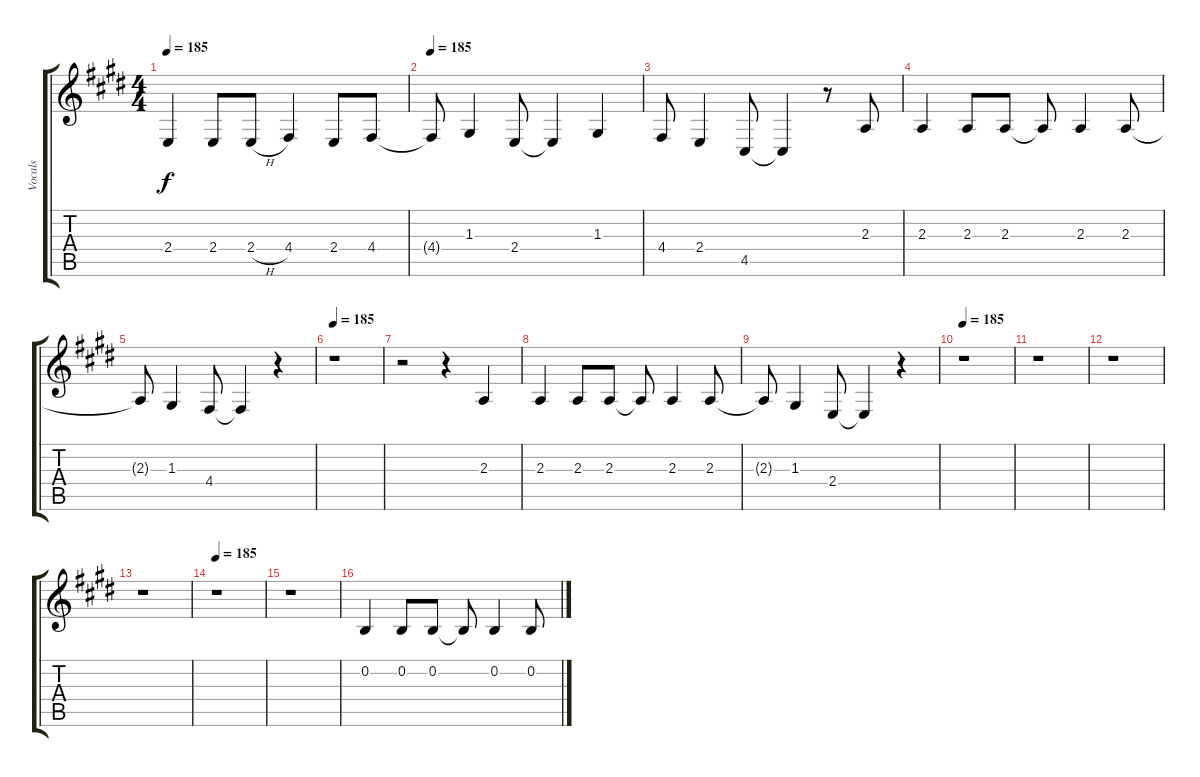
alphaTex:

\track ("Vocals" "Vocals") {instrument altosax}
\staff {score tabs}
\tuning (E4 B3 G3 D3 A2 E2) {hide}
\ts (4 4)
\tempo 185
\clef g2
\ks e
2.4.4{dy f} 2.4.8 2.4{h}.8 4.4.4 2.4.8 4.4.8 |
\tempo 185
4.4{t}.8 1.3.4 2.4.8 2.4{t}.4 1.3.4 |
4.4.8 2.4.4 4.5.8 4.5{t}.4 r.8 2.3.8 |
2.3.4 2.3.8 2.3.8 2.3{t}.8 2.3.4 2.3.8 |
2.3{t}.8 1.3.4 4.4.8 4.4{t}.4 r.4 |
\tempo 185
r.1 |
r.2 r.4 2.3.4 |
2.3.4 2.3.8 2.3.8 2.3{t}.8 2.3.4 2.3.8 |
2.3{t}.8 1.3.4 2.4.8 2.4{t}.4 r.4 |
\tempo 185
r.1 |
r.1 |
r.1 |
r.1 |
\tempo 185
r.1 |
r.1 |
0.2.4 0.2.8 0.2.8 0.2{t}.8 0.2.4 0.2.8
